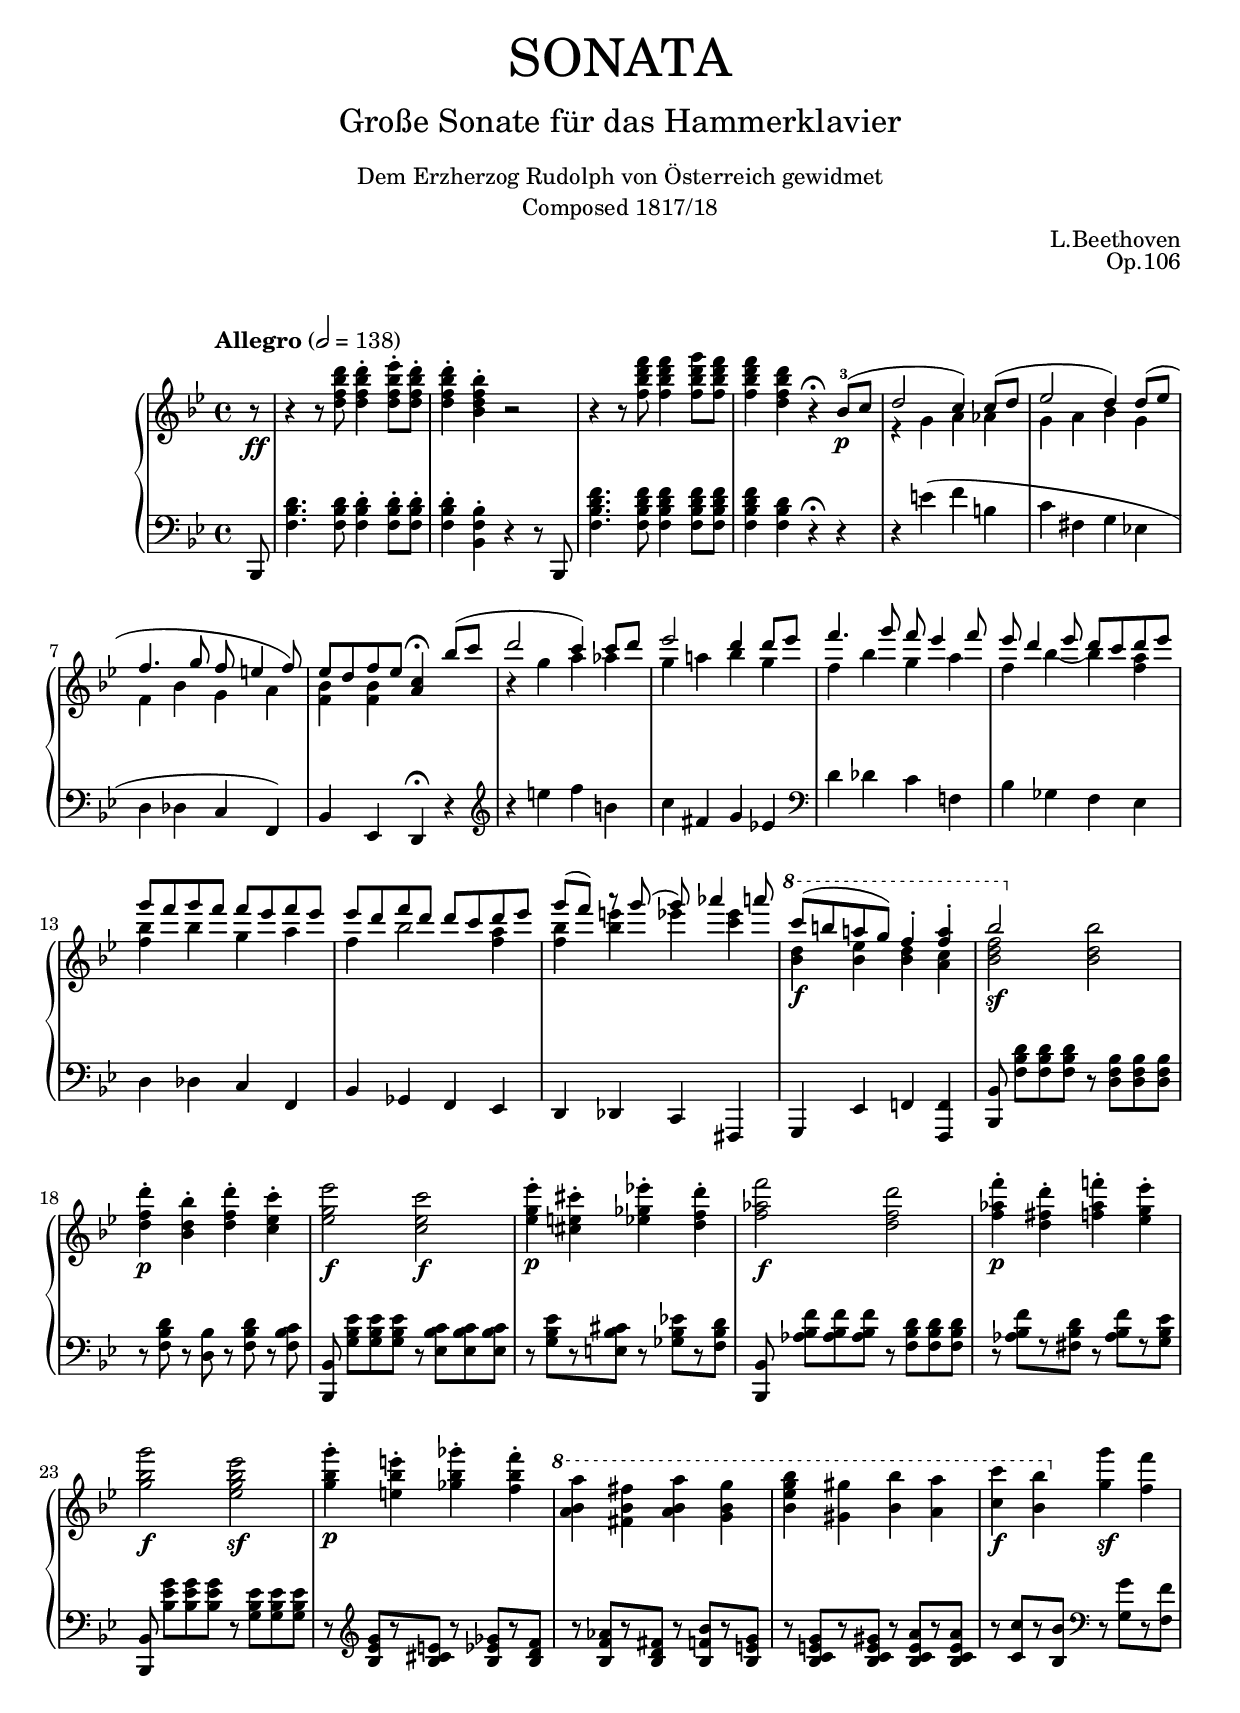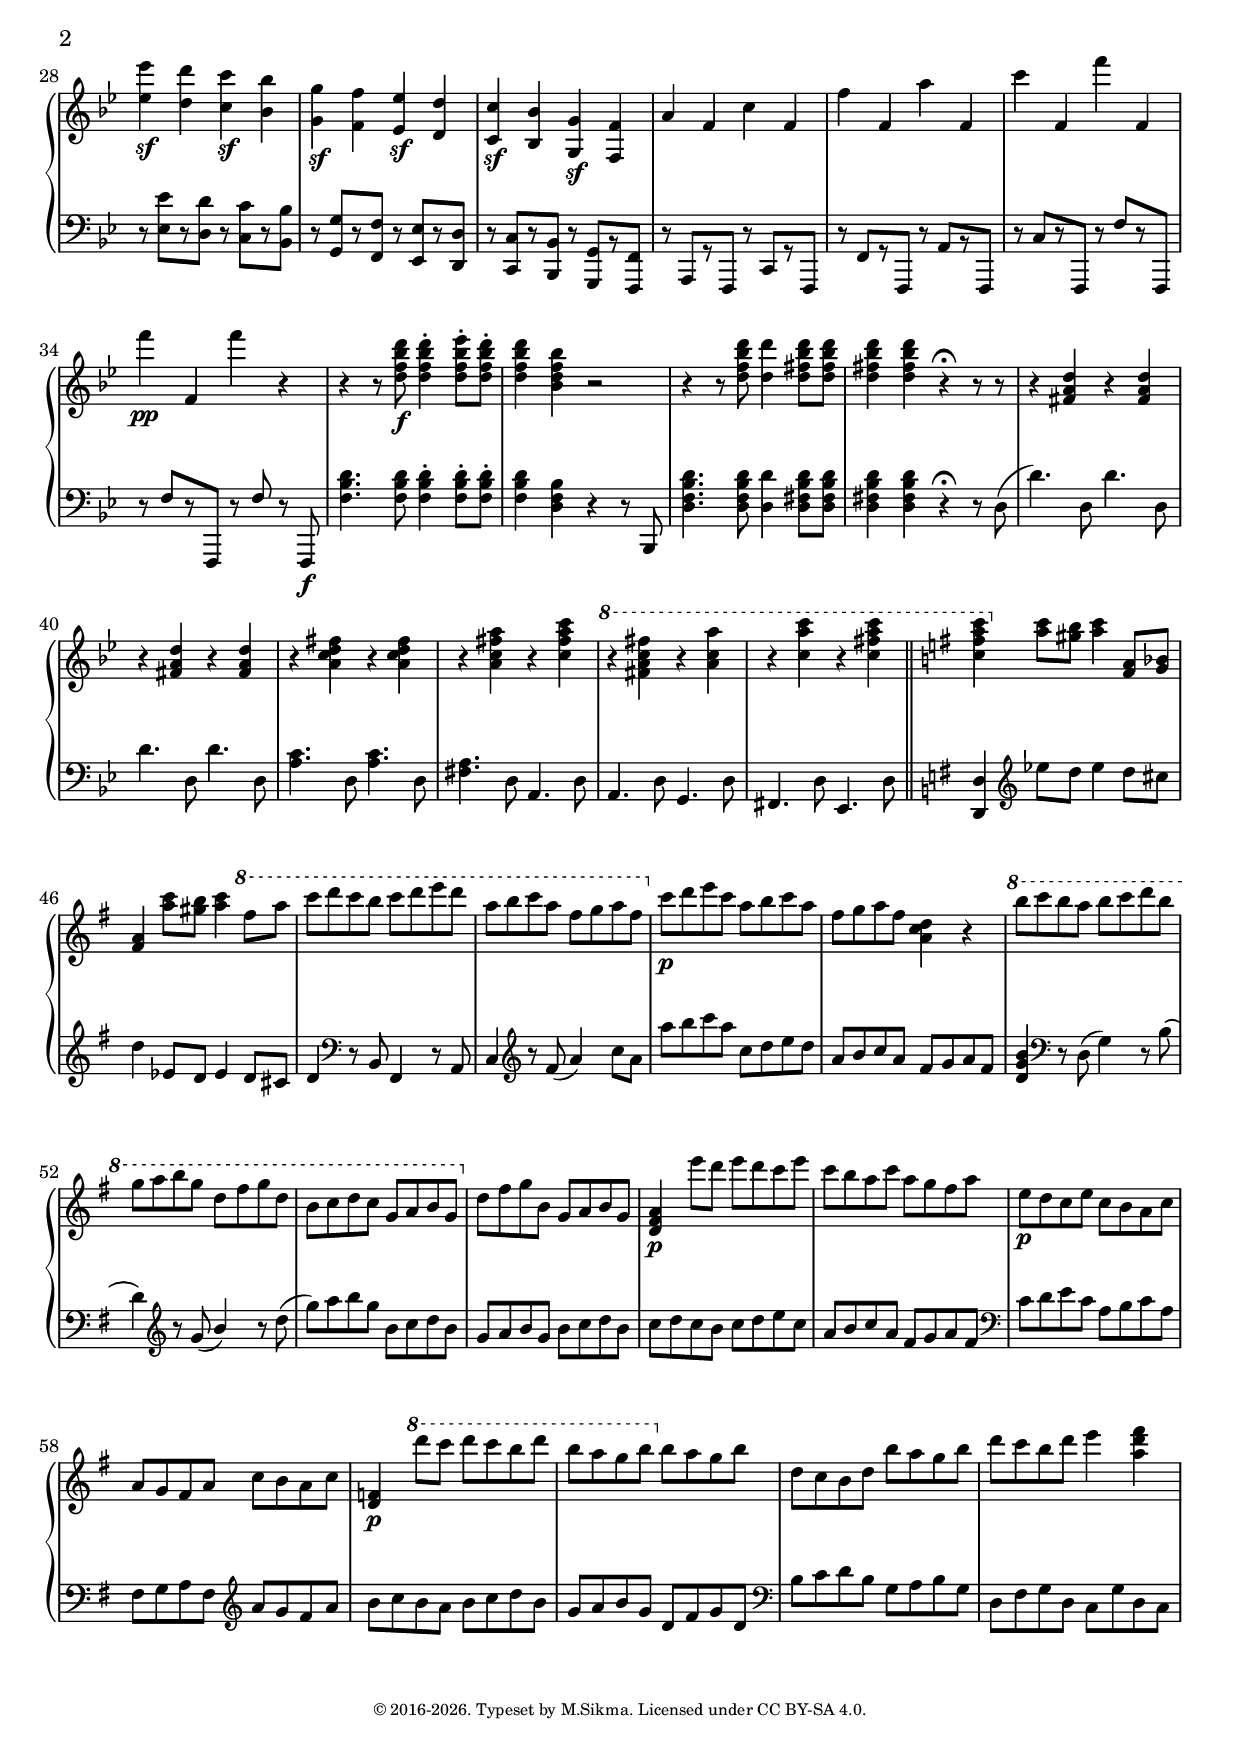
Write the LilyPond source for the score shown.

%===========================================================================
%    Piano Sonata Op.106 (L.Beethoven) - I
%===========================================================================
%
%    (C) 2016-2017, Michiel Sikma <michiel@sikma.org>
%    Licensed under CC BY-SA 4.0.
%
%---------------------------------------------------------------------------

\version "2.19.42"
\include "sonata-op106-includes.ily"

%---------------------------------------------------------------------------
%    I. Allegro
%---------------------------------------------------------------------------

one-section-one = {
  \key bes \major
  \time 4/4
  \partial 8
  \tempo "Allegro" 2 = 138
}

\bookpart {
  \paper {
    markup-system-spacing = \std-padding-page-one
    bookTitleMarkup = \std-title-markup-page-one
  }
  \header {
    title = "SONATA"
    subtitle = "Große Sonate für das Hammerklavier"
    composer = "L.Beethoven"
    opus = "Op.106"
    dedication = "Dem Erzherzog Rudolph von Österreich gewidmet"
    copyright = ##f
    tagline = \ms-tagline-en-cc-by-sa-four
  }
  \score {
    \new PianoStaff \with {
      \std-staff-spacing
    } <<
      \set PianoStaff.connectArpeggios = ##t
      %---------------------------------------------------------------------
      %    Right hand
      %---------------------------------------------------------------------
      \new Staff = "right" \with {
        \std-magnification
        \stdDynSize
        midiInstrument = "acoustic grand"
      } {
        \clef treble \relative c'' {
          \one-section-one
          r8\ff |
          r4 r8 <d f bes d>8 4-. <d f bes es>8-. <d f bes d>-. |
          4-. <bes d f bes>-. r2 |
          r4 r8 <f' bes d f>8 4 <f bes d g>8 <f bes d f> |
          4 <d f bes d>4 r4\fermata
          <<
            \relative c'' {
              bes8\p-3^( c
              |
              d2 c4) 8-[^( d]
              |
              es2 d4) 8-[^( es]
              |
              f4. g8\noBeam f e4 f8)
              |
              es8-[ d f es]
              s4 bes'8-[^( c]
              |
              d2 c4)
              c8-[ d]
              |
              es2 d4 d8-[ es]
              |
              f4. g8\noBeam f es4 f8
              |
              es8 d4 es8\noBeam d8-[ c d es]
              |
              g-[ f g f]
              f-[ es f es]
              |
              es-[ d f d]
              d-[ c d es]
              |
              g-[^( f)]
              a8\rest
              g8\noBeam^( 8) aes4 a8
              |
              \ottava #1
              \set Staff.ottavation = "8"
              c8^(-[\f b a! g]) f4-. <f a>-.
              |
              bes2\sf
              \ottava #0
            }
            \\
            \relative c' {
              s4
              |
              e4\rest g4 a as
              |
              g a bes g
              |
              f bes g a
              |
              <f bes>4 4 \stemUp <a c>4^\fermata \stemDown s4
              |
              b4\rest
              g'4 a aes
              |
              g a! bes g
              |
              f bes g a
              |
              f bes_~ bes <f a>
              |
              <f bes> bes g a
              |
              f4 bes2 <f a>4
              |
              <f bes>4 <bes e>4
              es <c es>
              |
              <bes d> <bes es> <bes d> <a c>
              |
              <bes d f>2
            }
          >>
          <bes d bes'>2
          |
          <d f d'>4-.\p <bes d bes'>-. <d f d'>-. <c es c'>-.
          |
          <es g es'>2\f <c es c'>2\f
          |
          <es g es'>4-.\p <cis e cis'>-. <es ges es'!>-. <d f d'>-.
          |
          <f aes f'>2\f
          % note: the \f is omitted here.
          % todo should it?
          <d f d'>2
          |
          <f aes f'>4-.\p <d fis d'>-. <f aes f'!>-. <es g es'>-.
          |
          <g bes g'>2\f <es g bes es>2\sf
          |
          <g bes g'>4-.\p <e bes' e>-. <ges bes ges'>-. <f bes f'>-.
          |
          \ottava #1
          \set Staff.ottavation = "8"
          <a bes a'>4
          <fis bes fis'>
          <a bes a'>
          <g bes g'>
          |
          <bes es g bes>
          <gis gis'>
          <bes bes'>
          <a a'>
          |
          <c c'>\f
          <bes bes'>
          \ottava #0
          <g g'>\sf
          <f f'>
          |
          <es es'>\sf
          <d d'>
          <c c'>\sf
          <bes bes'>
          |
          <g g'>\sf
          <f f'>
          <es es'>\sf
          <d d'>
          |
          <c c'>\sf
          <bes bes'>
          <g g'>\sf
          <f f'>
          |
          a' \relative c' f c \relative c' f
          |
          f \relative c' f a \relative c' f
          |
          c \relative c' f f \relative c' f
          |
          f\pp \relative c' f f r4
          |
          r4 r8
          % Note: first explicitly does not have staccato.
          <d, f bes d>8\f 4-. <d f bes es>8-.-[ <d f bes d>-.]
          |
          4 <bes d f bes>4 r2
          |
          r4 r8
          <d f bes d>8
          <d d'>4
          <d fis bes d>8-[ 8]
          |
          4 4 r4\fermata r8 r8
          |
          r4 <fis, a d>4 r4 4
          |
          r4 4 r4 4
          |
          r4 <a c d fis> r4 4
          |
          r4 <a c fis a> r4 <c fis a c>
          |
          \ottava #1
          \set Staff.ottavation = "8"
          r4 <fis a c fis> r4 <a c a'>
          |
          r4 <c a' c> r4 <c fis a c>
          |
          \bar "||"
          \key g \major
          <c fis a c>4
          \ottava #0
          <a c>8-[ <gis b>] <a c>4
          <fis, a>8-[ <g bes>]
          |
          <fis a>4
          <a' c>8-[ <gis b>] <a c>4
          \ottava #1
          \set Staff.ottavation = "8"
          fis'8-[ a]
          |
          c8-[ d c b]
          c-[ d e d]
          |
          a-[ b c a]
          fis-[ g a fis]
          |
          \ottava #0
          c\p-[ d e c]
          a-[ b c a]
          |
          fis-[ g a fis]
          <a, c d>4 r4
          |
          \ottava #1
          \set Staff.ottavation = "8"
          b''8 c b a b c d b
          |
          g a b g d fis g d
          |
          b c d c g a b g
          |
          \ottava #0
          d fis g b, g a b g
          |
          <d fis a>4\p
          e''8-[ d] e d c e
          |
          c b a c a g fis a
          |
          e\p d c e c b a c
          |
          a g fis a c b a c
          |
          <d, f>4\p
          \ottava #1
          \set Staff.ottavation = "8"
          d'''8 c d c b d
          |
          b a g b
          \ottava #0
          b, a g b
          |
          d, c b d b' a g b
          |
          d c b d e4 <a, d fis>
          |
        }
      }
      %---------------------------------------------------------------------
      %    Left hand
      %---------------------------------------------------------------------
      \new Staff = "left" \with {
        \std-magnification
        \stdDynSize
        midiInstrument = "acoustic grand"
      } {
        \clef bass \relative c, {
          \one-section-one
          bes8 |
          <f'' bes d>4. 8 4-. 8-. 8-. |
          4-. <bes, f' bes>4-. r4 r8 bes,8 |
          <f'' bes d f>4. 8 4 8 8 |
          4 <f bes d>4 r4\fermata r4 |
          r4 e'4^( f b,
          |
          c fis, g es!
          |
          d des c f,)
          |
          bes es, d^\fermata r4
          |
          \clef treble r4 e'''4 f b,
          |
          c fis, g es!
          |
          \clef bass
          d des c f,!
          |
          bes ges f es
          |
          d des c f,
          |
          bes ges f es
          |
          d des c fis,
          |
          g es' f! <f, f'>
          |
          <bes bes'>8\noBeam
          <f'' bes d>8-[ 8 8]
          r8
          <d f bes>8-[ 8 8]
          |
          r8 <f bes d>8 r8 <d bes'> r8 <f bes d>8 r8 <f bes c>
          |
          <bes,, bes'>8\noBeam <g'' bes es>8-[ 8 8]
          r8 <es bes' c>8-[ 8 8]
          |
          % Note: previous notes were non-beamed, these are, as per first edition.
          r8 <g bes es>8-[ r8 <e bes' cis>] r8 <ges bes es!>-[ r8 <f bes d>]
          |
          <bes,, bes'>8\noBeam <aes'' bes f'>8-[ 8 8]
          r8 <f bes d>8-[ 8 8]
          |
          r8
          <aes bes f'>8-[ r8 <fis bes d>]
          r8 <aes bes f'>8-[ r8 <g bes es>]
          |
          <bes,, bes'>8\noBeam
          <bes'' es g>8-[ 8 8]
          r8
          <g bes es>8-[ 8 8]
          |
          r8
          \clef treble
          <bes es g>8-[ r8 <bes cis e>]
          r8 <bes es ges>8-[ r8 <bes d f>]
          |
          r8 <bes f' aes>8-[ r8 <bes d fis>]
          r8 <bes f' bes>8-[ r8 <bes e g>]
          |
          r8 <bes c e g>8-[ r8 <bes c e gis>]
          r8 <bes c e a>8-[ r8 8]
          |
          r8 <c c'>8-[ r8 <bes bes'>]
          \clef bass
          r8 <g g'>8-[ r8 <f f'>]
          |
          r8 <es es'>8-[ r8 <d d'>]
          r8 <c c'>8-[ r8 <bes bes'>]
          |
          r8 <g g'>8-[ r8 <f f'>]
          r8 <es es'>8-[ r8 <d d'>]
          |
          r8 <c c'>8-[ r8 <bes bes'>]
          r8 <g g'>8-[ r8 <f f'>]
          |
          r8 a-[ r8 f]
          r8 c'-[ r8 \relative c,, f]
          |
          r8 f-[ r8 \relative c,, f]
          r8 a-[ r8 \relative c,, f]
          |
          r8 c-[ r8 \relative c,, f]
          r8 f-[ r8 \relative c,, f]
          |
          r8 f-[ r8 \relative c,, f]
          r8 \stemUp f\noBeam r8 \relative c,, f\f \stemNeutral
          |
          <f bes d>4. 8 4-. 8-. 8-.
          |
          4 <d f bes>4 r4 r8 bes,8
          |
          <d' f bes d>4. 8 <d d'>4 <d fis bes d>8-[ 8]
          |
          4 4 r4\fermata r8 d8^(
          |
          d'4.) d,8 d'4. d,8
          |
          d'4. d,8 d'4. d,8
          |
          <a' c>4. d,8 <a' c>4. d,8
          |
          <fis a>4. d8 a4. d8
          |
          a4. d8 g,4. d'8
          |
          fis,4. d'8 es,4. d'8
          \bar "||"
          \key g \major
          <d, d'>4
          \clef treble
          es'''8-[ d] es4 d8-[ cis]
          |
          d4 es,8-[ d] es4 d8-[ cis]
          |
          d4
          \clef bass
          r8 b,8 fis4 r8 a8
          |
          c4 
          \clef treble r8
          fis'8_( a4) c8-[ a]
          |
          a'8-[ b c a]
          c,8-[ d e d]
          |
          a8-[ b c a]
          fis-[ g a fis]
          |
          <d g b>4 \clef bass r8 d,8^( g4) r8 b8^(
          |
          d4) \clef treble r8 \stemUp g8_( b4) \stemNeutral r8 d8^(
          |
          g8) a b g b, c d b
          |
          g a b g b c d b
          |
          c d c b c d e c
          |
          a b c a fis g a fis
          \clef bass
          |
          c d e c a b c a
          |
          fis g a fis \clef treble
          a' g fis a
          |
          b c b a b c d b
          |
          g a b g d fis g d
          \clef bass
          |
          b c d b g a b g
          |
          d fis g d c g' d c
        }
      }
    >>
    \layout {
      \context {
        \Score
        % Set the score to a default note value of one crotchet.
        \override SpacingSpanner.common-shortest-duration = #(ly:make-moment 1/8)
        \consists #Span_stem_engraver
      }
    }
    \midi {
      \tempo 4 = 60
    }
  }
}
